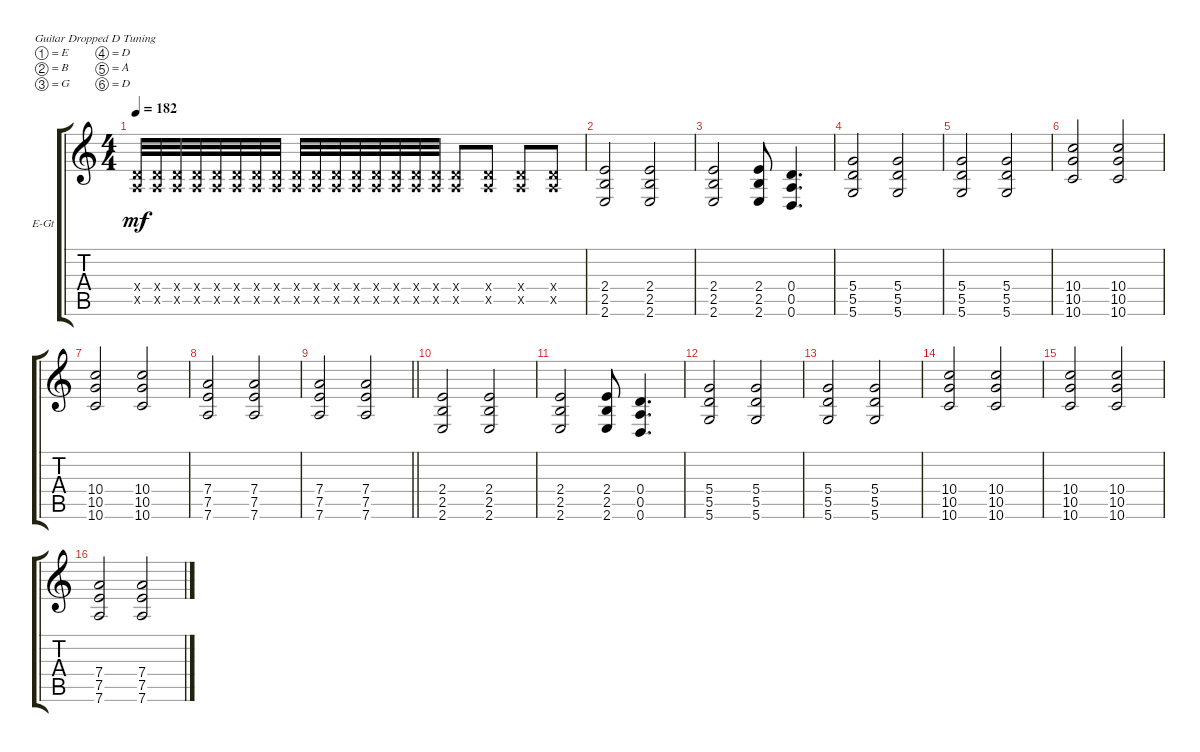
\defaultSystemsLayout 4
\bracketExtendMode groupsimilarinstruments
\firstSystemTrackNameOrientation horizontal
\otherSystemsTrackNameOrientation horizontal
\track ("Guitar (Rhythm)" "E-Gt") {instrument distortionguitar}
\staff {score tabs}
\tuning (E4 B3 G3 D3 A2 D2)
\ts (4 4)
\tempo 182
\clef g2
\scale
0.487395
\ks c
(0.5{x} 0.4{x}).32{dy mf instrument distortionguitar} (0.4{x} 0.5{x}).32 (0.5{x} 0.4{x}).32 (0.4{x} 0.5{x}).32 (0.5{x} 0.4{x}).32 (0.5{x} 0.4{x}).32 (0.4{x} 0.5{x}).32 (0.5{x} 0.4{x}).32 (0.4{x} 0.5{x}).32 (0.5{x} 0.4{x}).32 (0.4{x} 0.5{x}).32 (0.5{x} 0.4{x}).32 (0.4{x} 0.5{x}).32 (0.5{x} 0.4{x}).32 (0.4{x} 0.5{x}).32 (0.5{x} 0.4{x}).32 (0.4{x} 0.5{x}).8 (0.4{x} 0.5{x}).8 (0.5{x} 0.4{x}).8 (0.4{x} 0.5{x}).8 |
\scale
0.256303 (2.6 2.5 2.4).2 (2.4 2.5 2.6).2 |
\scale
0.256303 (2.6 2.5 2.4).2 (2.4 2.5 2.6).8 (0.4 0.5 0.6).4{d} |
\scale
0.333333 (5.4 5.5 5.6).2 (5.6 5.4 5.5).2 |
\scale
0.333333 (5.5 5.6 5.4).2 (5.4 5.5 5.6).2 |
\scale
0.333333 (10.6 10.5 10.4).2 (10.4 10.5 10.6).2 |
\scale
0.333333 (10.6 10.5 10.4).2 (10.6 10.4 10.5).2 |
\scale
0.333333 (7.6 7.5 7.4).2 (7.4 7.5 7.6).2 |
\scale
0.333333
\barLineRight lightlight
(7.6 7.5 7.4).2 (7.4 7.5 7.6).2 |
\scale
0.333333 (2.6 2.5 2.4).2 (2.4 2.5 2.6).2 |
\scale
0.333333 (2.6 2.5 2.4).2 (2.4 2.5 2.6).8 (0.4 0.5 0.6).4{d} |
\scale
0.333333 (5.4 5.5 5.6).2 (5.6 5.4 5.5).2 |
\scale
0.333333 (5.5 5.6 5.4).2 (5.4 5.5 5.6).2 |
\scale
0.333333 (10.6 10.5 10.4).2 (10.4 10.5 10.6).2 |
\scale
0.333333 (10.6 10.5 10.4).2 (10.6 10.4 10.5).2 |
\scale
0.333333 (7.6 7.5 7.4).2 (7.4 7.5 7.6).2
